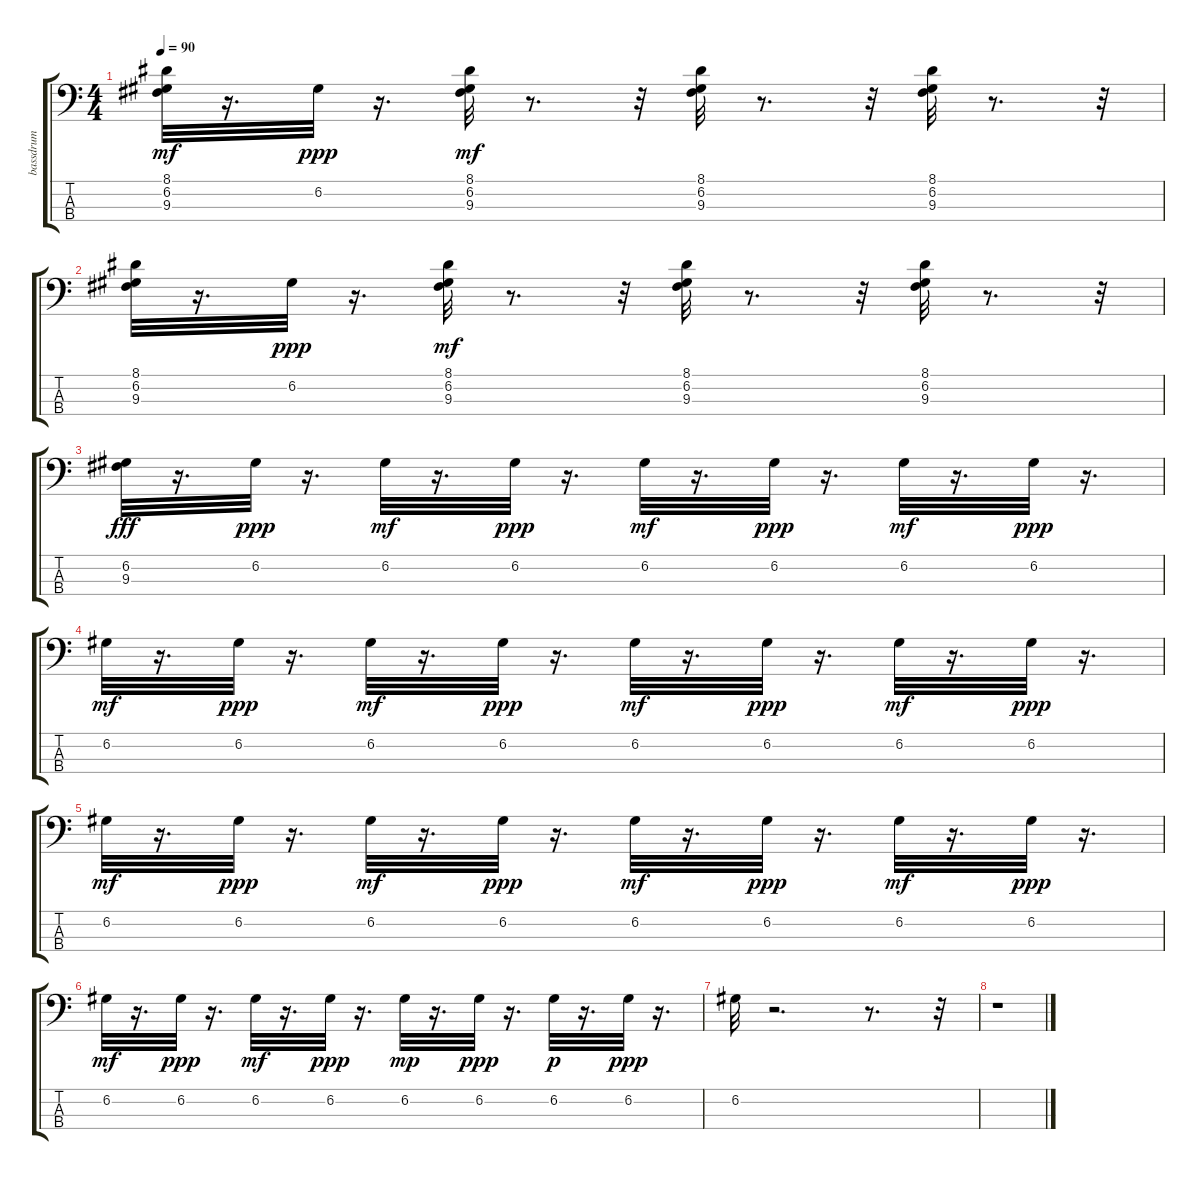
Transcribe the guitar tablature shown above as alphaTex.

\track ("bassdrum" "bassdrum") {instrument distortionguitar}
\staff {score tabs}
\tuning (G2 D2 A1 E1) {hide}
\ts (4 4)
\tempo 90
\clef f4
\ks c
(8.1 6.2 9.3).32{dy mf} r.16{d} 6.2.32{dy ppp} r.16{d} (8.1 6.2 9.3).32{dy mf} r.8{d} r.32 (8.1 6.2 9.3).32 r.8{d} r.32 (8.1 6.2 9.3).32 r.8{d} r.32 |
(8.1 6.2 9.3).32 r.16{d} 6.2.32{dy ppp} r.16{d} (8.1 6.2 9.3).32{dy mf} r.8{d} r.32 (8.1 6.2 9.3).32 r.8{d} r.32 (8.1 6.2 9.3).32 r.8{d} r.32 |
(6.2 9.3).32{dy fff} r.16{d} 6.2.32{dy ppp} r.16{d} 6.2.32{dy mf} r.16{d} 6.2.32{dy ppp} r.16{d} 6.2.32{dy mf} r.16{d} 6.2.32{dy ppp} r.16{d} 6.2.32{dy mf} r.16{d} 6.2.32{dy ppp} r.16{d} |
6.2.32{dy mf} r.16{d} 6.2.32{dy ppp} r.16{d} 6.2.32{dy mf} r.16{d} 6.2.32{dy ppp} r.16{d} 6.2.32{dy mf} r.16{d} 6.2.32{dy ppp} r.16{d} 6.2.32{dy mf} r.16{d} 6.2.32{dy ppp} r.16{d} |
6.2.32{dy mf} r.16{d} 6.2.32{dy ppp} r.16{d} 6.2.32{dy mf} r.16{d} 6.2.32{dy ppp} r.16{d} 6.2.32{dy mf} r.16{d} 6.2.32{dy ppp} r.16{d} 6.2.32{dy mf} r.16{d} 6.2.32{dy ppp} r.16{d} |
6.2.32{dy mf} r.16{d} 6.2.32{dy ppp} r.16{d} 6.2.32{dy mf} r.16{d} 6.2.32{dy ppp} r.16{d} 6.2.32{dy mp} r.16{d} 6.2.32{dy ppp} r.16{d} 6.2.32{dy p} r.16{d} 6.2.32{dy ppp} r.16{d} |
6.2.32 r.2{d} r.8{d} r.32 |
r.1
